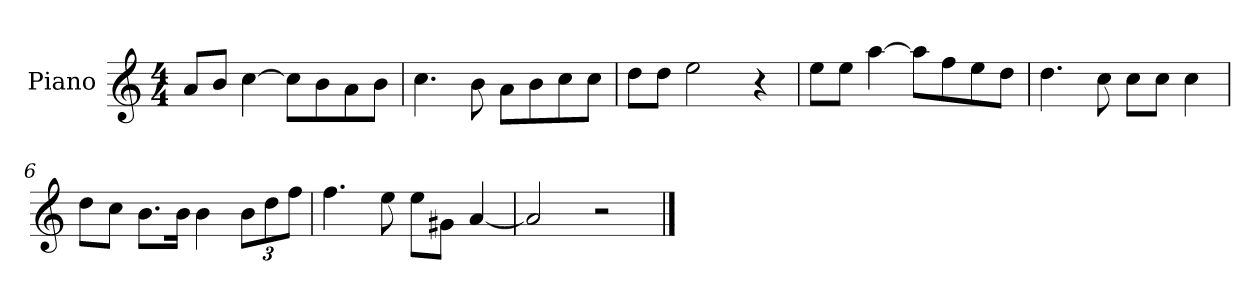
**kern
*part1
*staff1
*I"Piano
*I'P-no
*clefG2
*k[]
*M4/4
*MM90
=1
8a/L
8b/J
[4cc\
8cc\L]
8b\
8a\
8b\J
=2
4.cc\
8b\
8a\L
8b\
8cc\
8cc\J
=3
8dd\L
8dd\J
2ee\
4r
=4
8ee\L
8ee\J
[4aa\
8aa\L]
8ff\
8ee\
8dd\J
=5
4.dd\
8cc\
8cc\L
8cc\J
4cc\
=6
8dd\L
8cc\J
8.b\L
16b\Jk
4b\
*Xbrackettup
12b\L
12dd\
12ff\J
!!LO:LB:g=z
=7
4.ff\
8ee\
8ee\L
8g#X\J
[4a/
=8
2a/]
2r
==
*-
